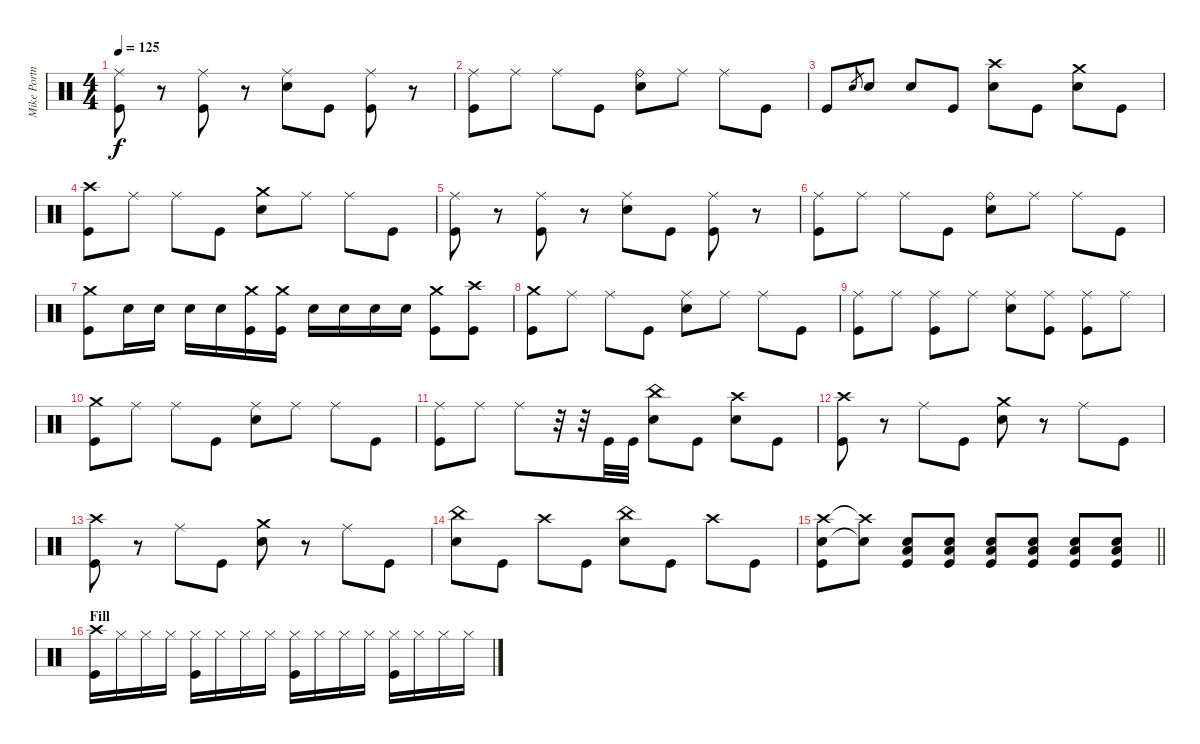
\track ("Mike Portnoy" "Mike Portn") {instrument percussion}
\staff {score}
\articulation defaults
\ts (4 4)
\tempo 125
\clef neutral
\ks c
("Ride (middle)" "Kick (hit)").8{dy f} r.8 ("Ride (middle)" "Kick (hit)").8 r.8 ("Ride (middle)" "Snare (hit) 2").8 "Kick (hit)".8 ("Ride (middle)" "Kick (hit)").8 r.8 |
("Ride (middle)" "Kick (hit)").8 "Ride (middle)".8 "Ride (middle)".8 "Kick (hit)".8 ("Ride (bell)" "Snare (hit) 2").8 "Ride (middle)".8 "Ride (middle)".8 "Kick (hit)".8 |
"Kick (hit)".8 "Snare (hit) 2".8{gr} "Snare (hit) 2".8 "Snare (hit) 2".8 "Kick (hit)".8 ("Crash high (hit)" "Snare (hit) 2").8 "Kick (hit)".8 ("Crash medium (hit)" "Snare (hit) 2").8 "Kick (hit)".8 |
("Crash high (hit)" "Kick (hit)").8 "Ride (middle)".8 "Ride (middle)".8 "Kick (hit)".8 ("Crash medium (hit)" "Snare (hit) 2").8 "Ride (middle)".8 "Ride (middle)".8 "Kick (hit)".8 |
("Ride (middle)" "Kick (hit)").8 r.8 ("Ride (middle)" "Kick (hit)").8 r.8 ("Ride (middle)" "Snare (hit) 2").8 "Kick (hit)".8 ("Ride (middle)" "Kick (hit)").8 r.8 |
("Ride (middle)" "Kick (hit)").8 "Ride (middle)".8 "Ride (middle)".8 "Kick (hit)".8 ("Ride (bell)" "Snare (hit) 2").8 "Ride (middle)".8 "Ride (middle)".8 "Kick (hit)".8 |
("Crash medium (hit)" "Kick (hit)").8 "Snare (hit) 2".16 "Snare (hit) 2".16 "Snare (hit) 2".16 "Snare (hit) 2".16 ("Crash medium (hit)" "Kick (hit)").16 ("Crash medium (hit)" "Kick (hit)").16 "Snare (hit) 2".16 "Snare (hit) 2".16 "Snare (hit) 2".16 "Snare (hit) 2".16 ("Crash medium (hit)" "Kick (hit)").8 ("Crash high (hit)" "Kick (hit)").8 |
("Crash medium (hit)" "Kick (hit)").8 "Ride (middle)".8 "Ride (middle)".8 "Kick (hit)".8 ("Snare (hit) 2" "Ride (middle)").8 "Ride (middle)".8 "Ride (middle)".8 "Kick (hit)".8 |
("Ride (middle)" "Kick (hit)").8 "Ride (middle)".8 ("Ride (middle)" "Kick (hit)").8 "Ride (middle)".8 ("Snare (hit) 2" "Ride (middle)").8 ("Ride (middle)" "Kick (hit)").8 ("Ride (middle)" "Kick (hit)").8 "Ride (middle)".8 |
("Crash medium (hit)" "Kick (hit)").8 "Ride (middle)".8 "Ride (middle)".8 "Kick (hit)".8 ("Snare (hit) 2" "Ride (middle)").8 "Ride (middle)".8 "Ride (middle)".8 "Kick (hit)".8 |
("Ride (middle)" "Kick (hit)").8 "Ride (middle)".8 "Ride (middle)".8 r.32 r.32 "Kick (hit)".32 "Kick (hit)".32 ("China (hit)" "Snare (hit) 2").8 "Kick (hit)".8 ("Crash high (hit)" "Snare (hit) 2").8 "Kick (hit)".8 |
("Crash high (hit)" "Kick (hit)").8 r.8 "Ride (middle)".8 "Kick (hit)".8 ("Crash medium (hit)" "Snare (hit) 2").8 r.8 "Ride (middle)".8 "Kick (hit)".8 |
("Crash high (hit)" "Kick (hit)").8 r.8 "Ride (middle)".8 "Kick (hit)".8 ("Crash medium (hit)" "Snare (hit) 2").8 r.8 "Ride (middle)".8 "Kick (hit)".8 |
("China (hit)" "Snare (hit) 2").8 "Kick (hit)".8 "Crash high (hit)".8 "Kick (hit)".8 ("China (hit)" "Snare (hit) 2").8 "Kick (hit)".8 "Crash high (hit)".8 "Kick (hit)".8 |
\barLineRight lightlight
("Crash high (hit)" "Snare (hit) 2" "Kick (hit)").8 ("Crash high (hit)"{t} "Snare (hit) 2"{t}).8 ("Low Floor Tom (hit)" "Snare (hit) 2" "Kick (hit)").8 ("Low Floor Tom (hit)" "Snare (hit) 2" "Kick (hit)").8 ("Low Floor Tom (hit)" "Snare (hit) 2" "Kick (hit)").8 ("Low Floor Tom (hit)" "Snare (hit) 2" "Kick (hit)").8 ("Low Floor Tom (hit)" "Snare (hit) 2" "Kick (hit)").8 ("Low Floor Tom (hit)" "Snare (hit) 2" "Kick (hit)").8 |
\section ("" "Fill")
("Crash high (hit)" "Kick (hit)").16 "Hi-Hat (closed)".16 "Hi-Hat (closed)".16 "Hi-Hat (closed)".16 ("Hi-Hat (closed)" "Kick (hit)").16 "Hi-Hat (closed)".16 "Hi-Hat (closed)".16 "Hi-Hat (closed)".16 ("Hi-Hat (closed)" "Kick (hit)").16 "Hi-Hat (closed)".16 "Hi-Hat (closed)".16 "Hi-Hat (closed)".16 ("Hi-Hat (closed)" "Kick (hit)").16 "Hi-Hat (closed)".16 "Hi-Hat (closed)".16 "Hi-Hat (closed)".16
